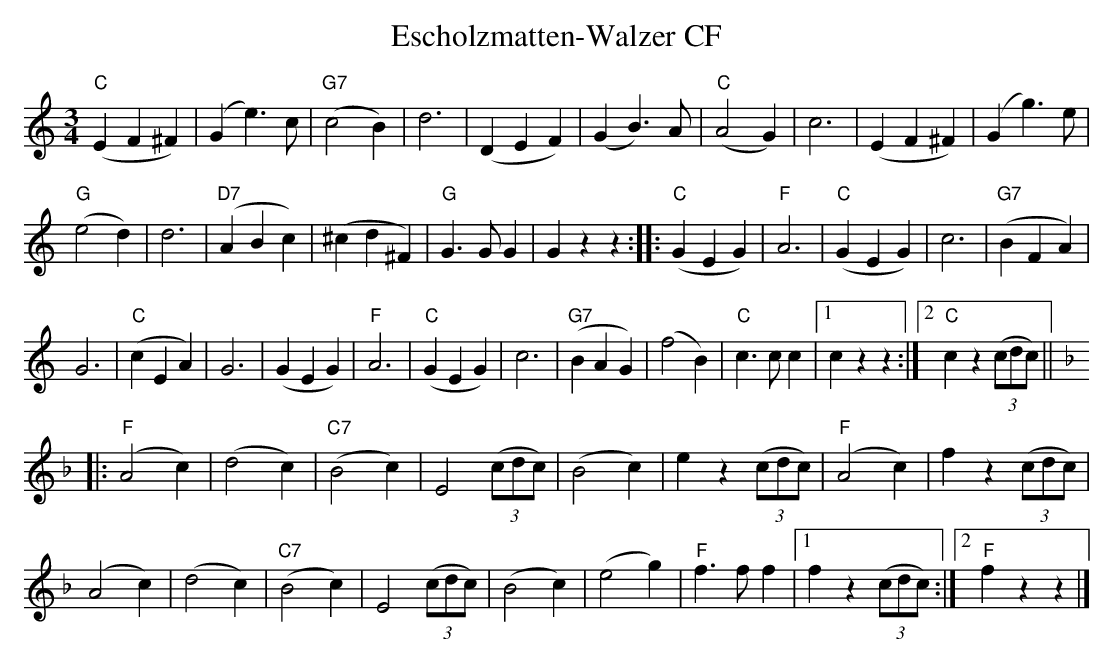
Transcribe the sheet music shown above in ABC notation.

X:1
T: Escholzmatten-Walzer CF
M:3/4
L:1/4
K:C
"C"(EF^F) | (Ge>)c | "G7"(c2B) | d3 | (DEF) | (GB>)A | "C"(A2G) | c3 | (EF^F) | (Gg>)e |
"G"(e2d) | d3 | "D7"(ABc) | (^cd^F) | "G"G>GG | Gzz :: "C"(GEG) | "F"A3 | "C"(GEG) | c3 | "G7"(BFA) |
G3 | "C"(cEA) | G3 | (GEG) | "F"A3 | "C"(GEG) | c3 | "G7"(BAG) | (f2B) | "C"c>cc |1 czz :|2 "C"cz ((3c/d/c/) || [K:F]
|: "F"(A2c) | (d2c) | "C7"(B2c) | E2 ((3c/d/c/) | (B2c) | ez ((3c/d/c/) | "F"(A2c) | fz ((3c/d/c/) |
(A2c) | (d2c) | "C7"(B2c) | E2 ((3c/d/c/) | (B2c) | (e2g) | "F"f>ff |1 fz ((3c/d/c/) :|2 "F"fzz |]
